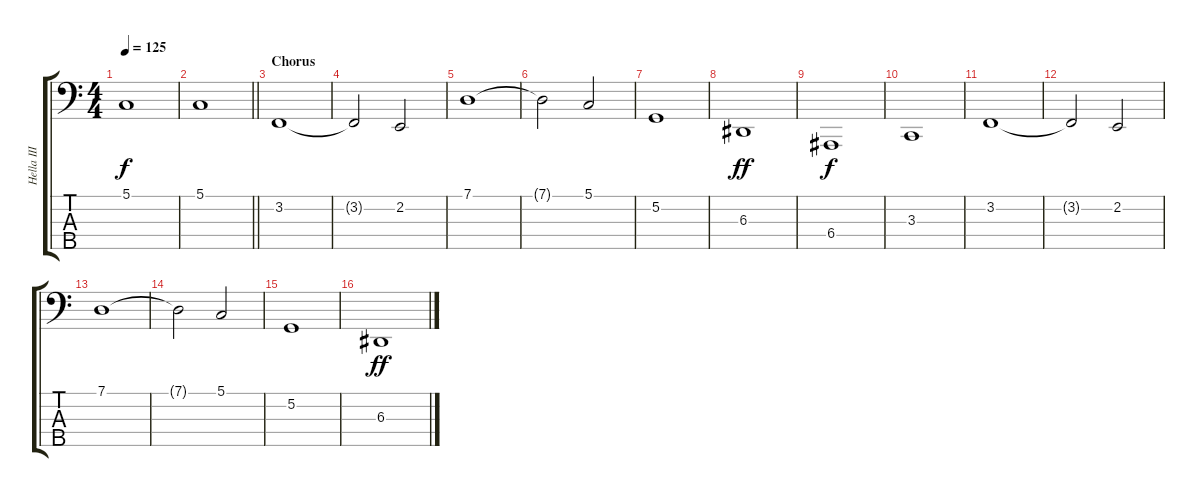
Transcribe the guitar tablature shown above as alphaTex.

\track ("Hella III" "Hella III") {instrument lead2sawtooth}
\staff {score tabs}
\tuning (G2 D2 A1 E1 B0) {hide}
\ts (4 4)
\tempo 125
\clef f4
\ks c
5.1.1{dy f} |
\barLineRight lightlight
5.1.1 |
\section ("" "Chorus ")
3.2.1 |
3.2{t}.2 2.2.2 |
7.1.1 |
7.1{t}.2 5.1.2 |
5.2.1 |
6.3.1{dy ff} |
6.4.1{dy f} |
3.3.1 |
3.2.1 |
3.2{t}.2 2.2.2 |
7.1.1 |
7.1{t}.2 5.1.2 |
5.2.1 |
6.3.1{dy ff}
